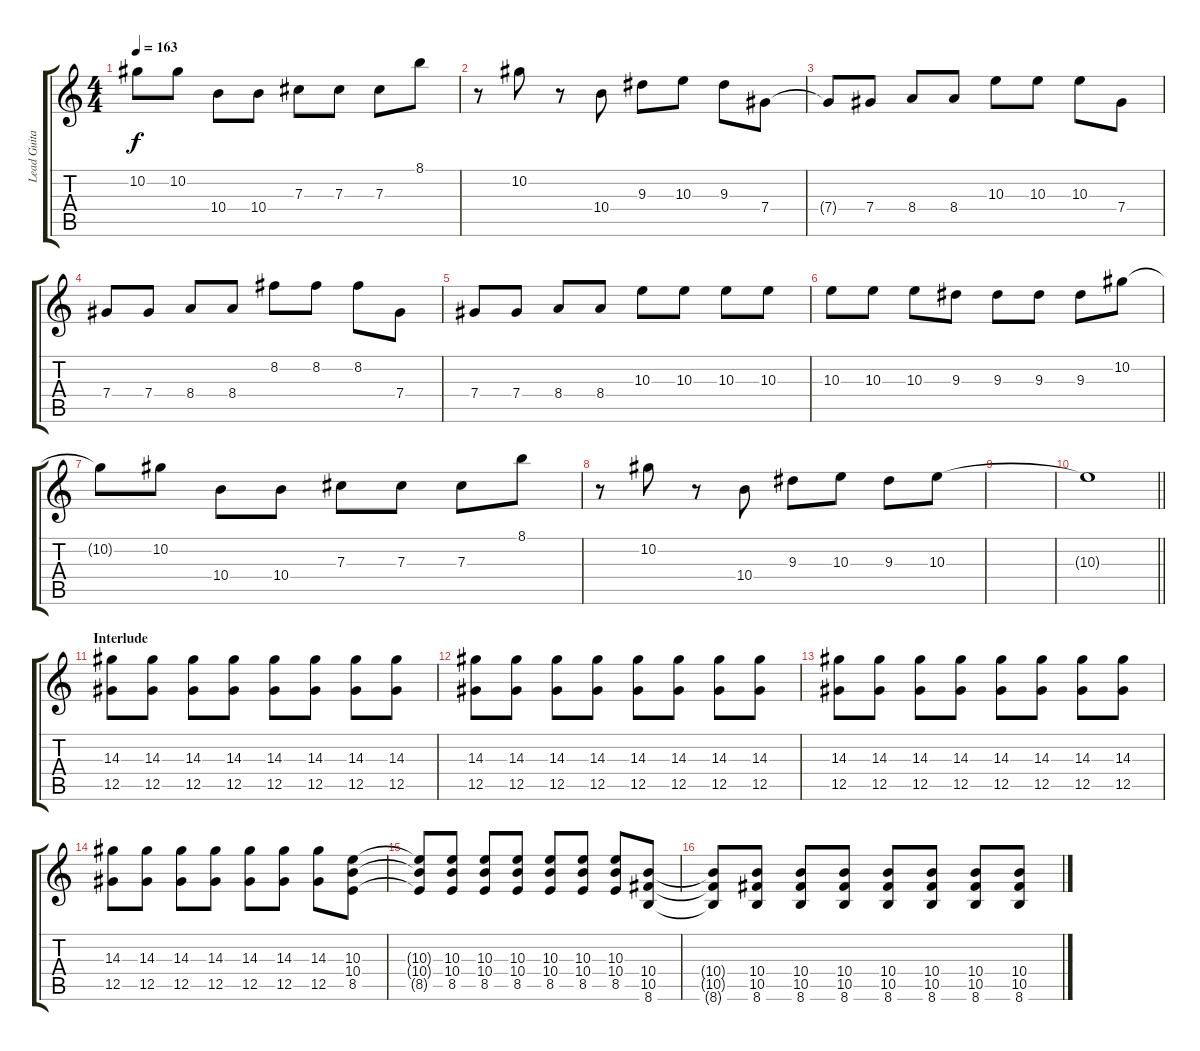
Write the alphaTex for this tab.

\track ("Lead Guitar" "Lead Guita") {instrument overdrivenguitar}
\staff {score tabs}
\tuning (Eb4 Bb3 Gb3 Db3 Ab2 Eb2) {hide}
\ts (4 4)
\tempo 163
\clef g2
\ks c
10.2{t}.8{dy f} 10.2.8 10.4.8 10.4.8 7.3.8 7.3.8 7.3.8 8.1.8 |
r.8 10.2.8 r.8 10.4.8 9.3.8 10.3.8 9.3.8 7.4.8 |
7.4{t}.8 7.4.8 8.4.8 8.4.8 10.3.8 10.3.8 10.3.8 7.4.8 |
7.4.8 7.4.8 8.4.8 8.4.8 8.2.8 8.2.8 8.2.8 7.4.8 |
7.4.8 7.4.8 8.4.8 8.4.8 10.3.8 10.3.8 10.3.8 10.3.8 |
10.3.8 10.3.8 10.3.8 9.3.8 9.3.8 9.3.8 9.3.8 10.2.8 |
10.2{t}.8 10.2.8 10.4.8 10.4.8 7.3.8 7.3.8 7.3.8 8.1.8 |
r.8 10.2.8 r.8 10.4.8 9.3.8 10.3.8 9.3.8 10.3.8 |
|
\barLineRight lightlight
10.3{t}.1 |
\section ("" "Interlude")
(14.3 12.5).8 (14.3 12.5).8 (14.3 12.5).8 (14.3 12.5).8 (14.3 12.5).8 (14.3 12.5).8 (14.3 12.5).8 (14.3 12.5).8 |
(14.3 12.5).8 (14.3 12.5).8 (14.3 12.5).8 (14.3 12.5).8 (14.3 12.5).8 (14.3 12.5).8 (14.3 12.5).8 (14.3 12.5).8 |
(14.3 12.5).8 (14.3 12.5).8 (14.3 12.5).8 (14.3 12.5).8 (14.3 12.5).8 (14.3 12.5).8 (14.3 12.5).8 (14.3 12.5).8 |
(14.3 12.5).8 (14.3 12.5).8 (14.3 12.5).8 (14.3 12.5).8 (14.3 12.5).8 (14.3 12.5).8 (14.3 12.5).8 (10.3 10.4 8.5).8 |
(10.3{t} 10.4{t} 8.5{t}).8 (10.3 10.4 8.5).8 (10.3 10.4 8.5).8 (10.3 10.4 8.5).8 (10.3 10.4 8.5).8 (10.3 10.4 8.5).8 (10.3 10.4 8.5).8 (10.4 10.5 8.6).8 |
(10.4{t} 10.5{t} 8.6{t}).8 (10.4 10.5 8.6).8 (10.4 10.5 8.6).8 (10.4 10.5 8.6).8 (10.4 10.5 8.6).8 (10.4 10.5 8.6).8 (10.4 10.5 8.6).8 (10.4 10.5 8.6).8
